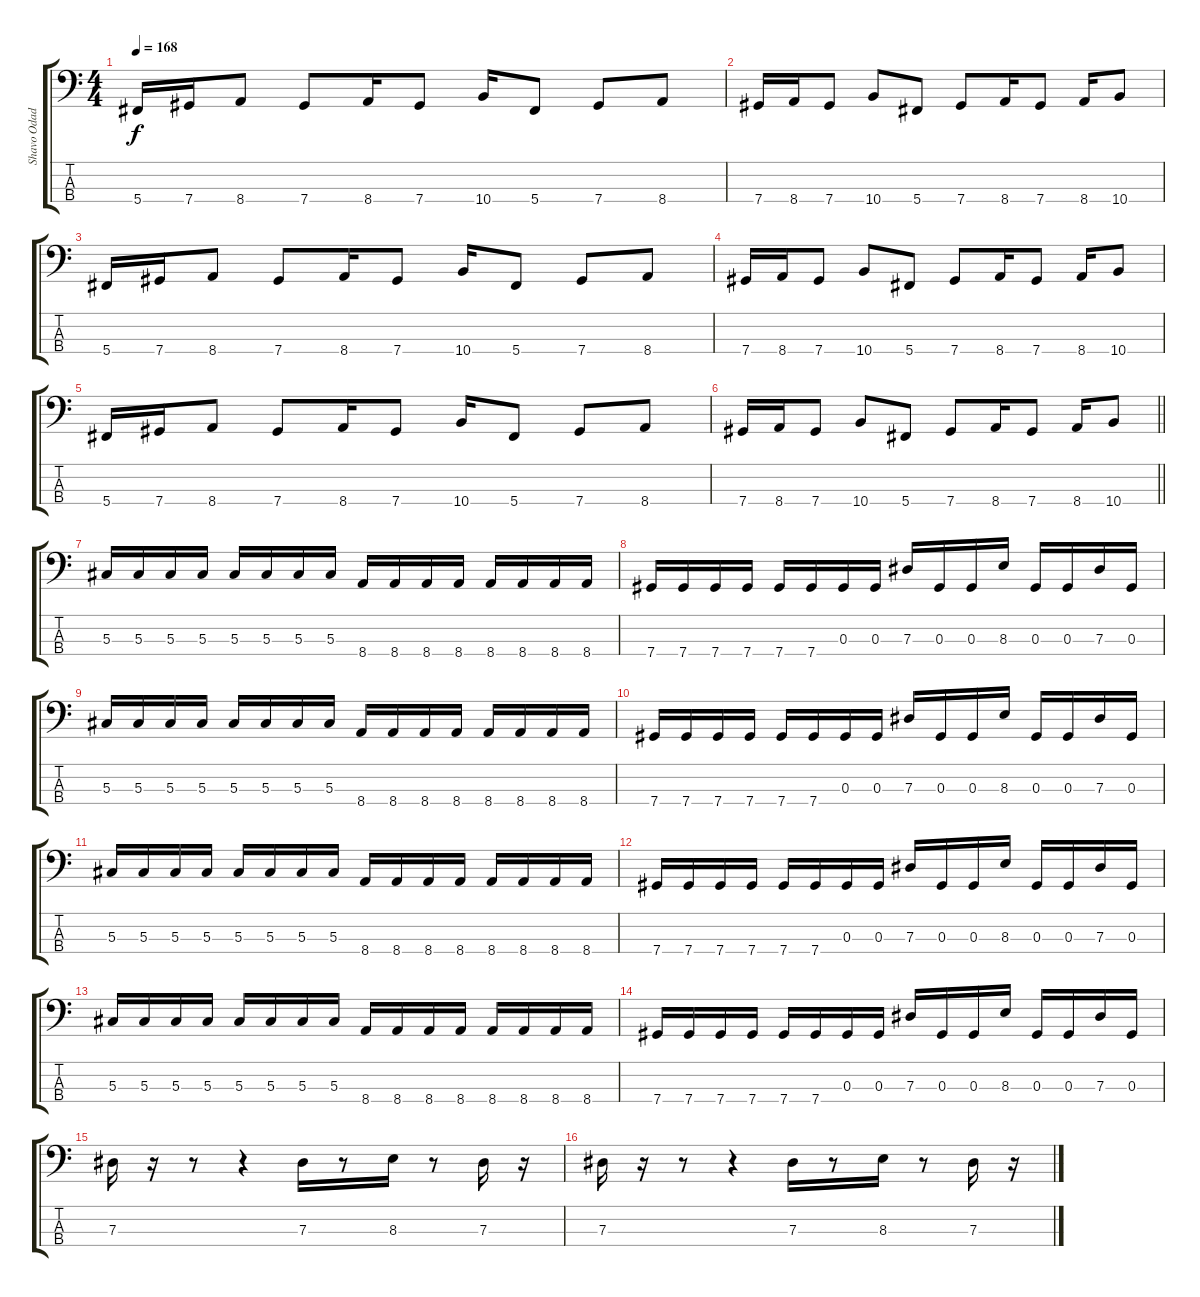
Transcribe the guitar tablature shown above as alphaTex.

\track ("Shavo Odadjian" "Shavo Odad") {instrument electricbassfinger}
\staff {score tabs}
\tuning (Gb2 Db2 Ab1 Db1) {hide}
\ts (4 4)
\tempo 168
\clef f4
\ks c
5.4.16{dy f} 7.4.16 8.4.8 7.4.8 8.4.16 7.4.8 10.4.16 5.4.8 7.4.8 8.4.8 |
7.4.16 8.4.16 7.4.8 10.4.8 5.4.8 7.4.8 8.4.16 7.4.8 8.4.16 10.4.8 |
5.4.16 7.4.16 8.4.8 7.4.8 8.4.16 7.4.8 10.4.16 5.4.8 7.4.8 8.4.8 |
7.4.16 8.4.16 7.4.8 10.4.8 5.4.8 7.4.8 8.4.16 7.4.8 8.4.16 10.4.8 |
5.4.16 7.4.16 8.4.8 7.4.8 8.4.16 7.4.8 10.4.16 5.4.8 7.4.8 8.4.8 |
\barLineRight lightlight
7.4.16 8.4.16 7.4.8 10.4.8 5.4.8 7.4.8 8.4.16 7.4.8 8.4.16 10.4.8 |
\section ("" "")
5.3.16 5.3.16 5.3.16 5.3.16 5.3.16 5.3.16 5.3.16 5.3.16 8.4.16 8.4.16 8.4.16 8.4.16 8.4.16 8.4.16 8.4.16 8.4.16 |
7.4.16 7.4.16 7.4.16 7.4.16 7.4.16 7.4.16 0.3.16 0.3.16 7.3.16 0.3.16 0.3.16 8.3.16 0.3.16 0.3.16 7.3.16 0.3.16 |
5.3.16 5.3.16 5.3.16 5.3.16 5.3.16 5.3.16 5.3.16 5.3.16 8.4.16 8.4.16 8.4.16 8.4.16 8.4.16 8.4.16 8.4.16 8.4.16 |
7.4.16 7.4.16 7.4.16 7.4.16 7.4.16 7.4.16 0.3.16 0.3.16 7.3.16 0.3.16 0.3.16 8.3.16 0.3.16 0.3.16 7.3.16 0.3.16 |
5.3.16 5.3.16 5.3.16 5.3.16 5.3.16 5.3.16 5.3.16 5.3.16 8.4.16 8.4.16 8.4.16 8.4.16 8.4.16 8.4.16 8.4.16 8.4.16 |
7.4.16 7.4.16 7.4.16 7.4.16 7.4.16 7.4.16 0.3.16 0.3.16 7.3.16 0.3.16 0.3.16 8.3.16 0.3.16 0.3.16 7.3.16 0.3.16 |
5.3.16 5.3.16 5.3.16 5.3.16 5.3.16 5.3.16 5.3.16 5.3.16 8.4.16 8.4.16 8.4.16 8.4.16 8.4.16 8.4.16 8.4.16 8.4.16 |
7.4.16 7.4.16 7.4.16 7.4.16 7.4.16 7.4.16 0.3.16 0.3.16 7.3.16 0.3.16 0.3.16 8.3.16 0.3.16 0.3.16 7.3.16 0.3.16 |
7.3.16 r.16 r.8 r.4 7.3.16 r.8 8.3.16 r.8 7.3.16 r.16 |
7.3.16 r.16 r.8 r.4 7.3.16 r.8 8.3.16 r.8 7.3.16 r.16
